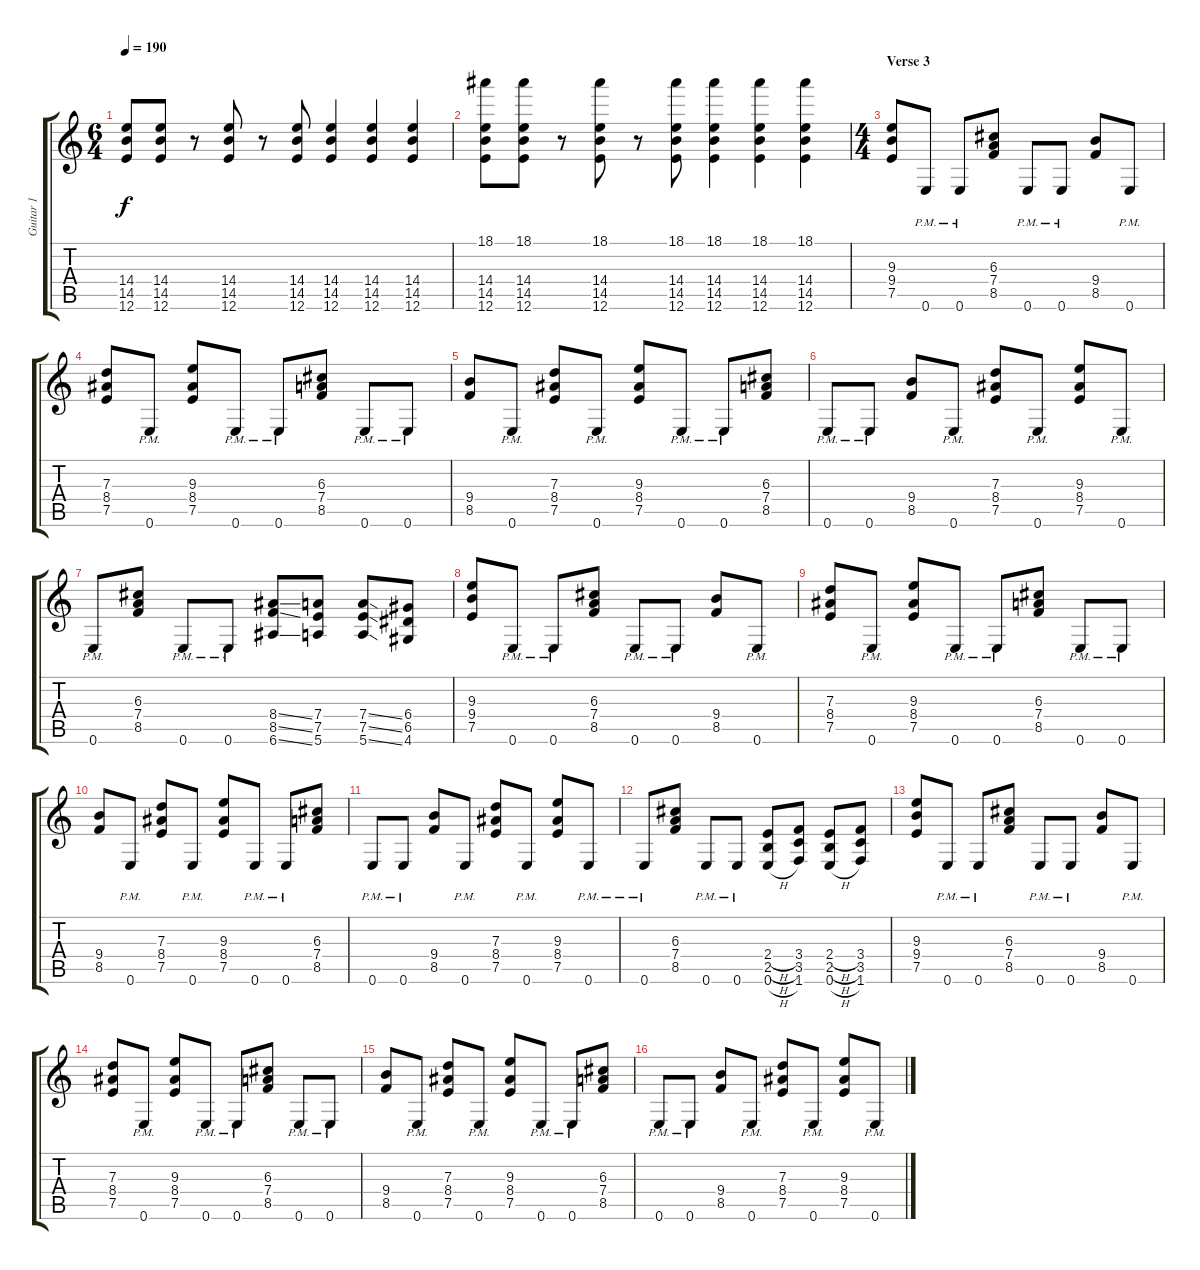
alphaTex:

\track ("Guitar 1" "Guitar 1") {instrument overdrivenguitar}
\staff {score tabs}
\tuning (E4 B3 G3 D3 A2 E2) {hide}
\ts (6 4)
\tempo 190
\clef g2
\ks c
(14.4 14.5 12.6).8{dy f} (14.4 14.5 12.6).8 r.8 (14.4 14.5 12.6).8 r.8 (14.4 14.5 12.6).8 (14.4 14.5 12.6).4 (14.4 14.5 12.6).4 (14.4 14.5 12.6).4 |
(18.1 14.4 14.5 12.6).8 (18.1 14.4 14.5 12.6).8 r.8 (18.1 14.4 14.5 12.6).8 r.8 (18.1 14.4 14.5 12.6).8 (18.1 14.4 14.5 12.6).4 (18.1 14.4 14.5 12.6).4 (18.1 14.4 14.5 12.6).4 |
\ts (4 4)
\section ("" "Verse 3")
(9.3 9.4 7.5).8 0.6{pm}.8 0.6{pm}.8 (6.3 7.4 8.5).8 0.6{pm}.8 0.6{pm}.8 (9.4 8.5).8 0.6{pm}.8 |
(7.3 8.4 7.5).8 0.6{pm}.8 (9.3 8.4 7.5).8 0.6{pm}.8 0.6{pm}.8 (6.3 7.4 8.5).8 0.6{pm}.8 0.6{pm}.8 |
(9.4 8.5).8 0.6{pm}.8 (7.3 8.4 7.5).8 0.6{pm}.8 (9.3 8.4 7.5).8 0.6{pm}.8 0.6{pm}.8 (6.3 7.4 8.5).8 |
0.6{pm}.8 0.6{pm}.8 (9.4 8.5).8 0.6{pm}.8 (7.3 8.4 7.5).8 0.6{pm}.8 (9.3 8.4 7.5).8 0.6{pm}.8 |
0.6{pm}.8 (6.3 7.4 8.5).8 0.6{pm}.8 0.6{pm}.8 (8.4{ss} 8.5{ss} 6.6{ss}).8 (7.4 7.5 5.6).8 (7.4{ss} 7.5{ss} 5.6{ss}).8 (6.4 6.5 4.6).8 |
(9.3 9.4 7.5).8 0.6{pm}.8 0.6{pm}.8 (6.3 7.4 8.5).8 0.6{pm}.8 0.6{pm}.8 (9.4 8.5).8 0.6{pm}.8 |
(7.3 8.4 7.5).8 0.6{pm}.8 (9.3 8.4 7.5).8 0.6{pm}.8 0.6{pm}.8 (6.3 7.4 8.5).8 0.6{pm}.8 0.6{pm}.8 |
(9.4 8.5).8 0.6{pm}.8 (7.3 8.4 7.5).8 0.6{pm}.8 (9.3 8.4 7.5).8 0.6{pm}.8 0.6{pm}.8 (6.3 7.4 8.5).8 |
0.6{pm}.8 0.6{pm}.8 (9.4 8.5).8 0.6{pm}.8 (7.3 8.4 7.5).8 0.6{pm}.8 (9.3 8.4 7.5).8 0.6{pm}.8 |
0.6{pm}.8 (6.3 7.4 8.5).8 0.6{pm}.8 0.6{pm}.8 (2.4{h} 2.5{h} 0.6{h}).8 (3.4 3.5 1.6).8 (2.4{h} 2.5{h} 0.6{h}).8 (3.4 3.5 1.6).8 |
(9.3 9.4 7.5).8 0.6{pm}.8 0.6{pm}.8 (6.3 7.4 8.5).8 0.6{pm}.8 0.6{pm}.8 (9.4 8.5).8 0.6{pm}.8 |
(7.3 8.4 7.5).8 0.6{pm}.8 (9.3 8.4 7.5).8 0.6{pm}.8 0.6{pm}.8 (6.3 7.4 8.5).8 0.6{pm}.8 0.6{pm}.8 |
(9.4 8.5).8 0.6{pm}.8 (7.3 8.4 7.5).8 0.6{pm}.8 (9.3 8.4 7.5).8 0.6{pm}.8 0.6{pm}.8 (6.3 7.4 8.5).8 |
0.6{pm}.8 0.6{pm}.8 (9.4 8.5).8 0.6{pm}.8 (7.3 8.4 7.5).8 0.6{pm}.8 (9.3 8.4 7.5).8 0.6{pm}.8
